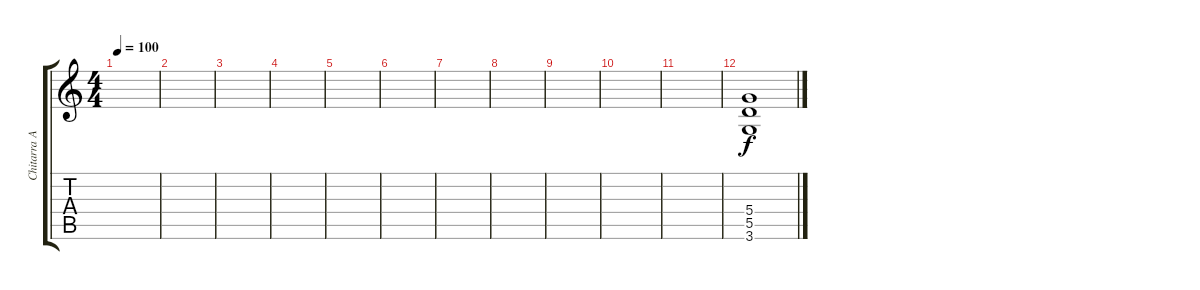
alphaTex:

\track ("Chitarra Acustica 1" "Chitarra A") {instrument acousticguitarsteel}
\staff {score tabs}
\tuning (E4 B3 G3 D3 A2 E2) {hide}
\ts (4 4)
\tempo 100
\clef g2
\ks c
|
|
|
|
|
|
|
|
|
|
|
(5.4 5.5 3.6).1
